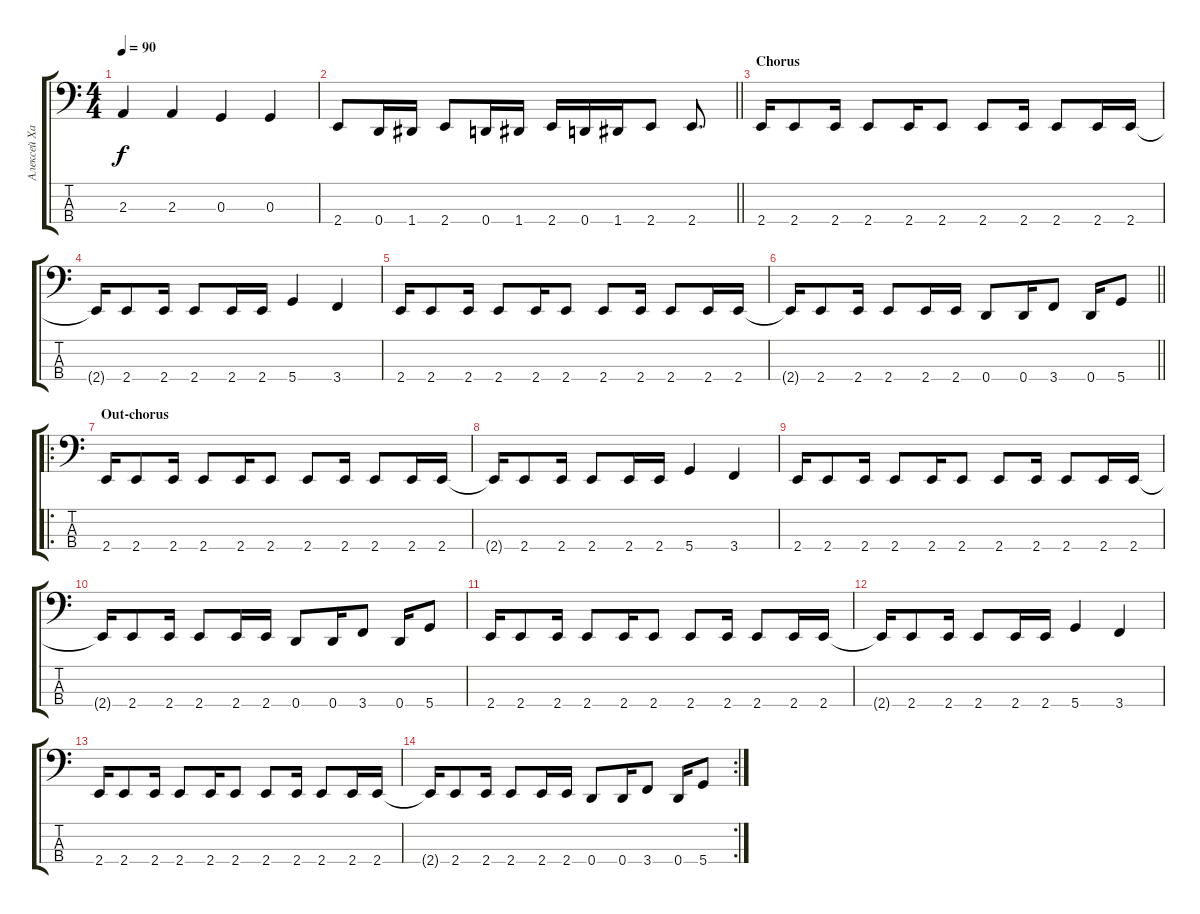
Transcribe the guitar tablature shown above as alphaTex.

\track ("Алексей Харьков" "Алексей Ха") {instrument electricbassfinger}
\staff {score tabs}
\tuning (F2 C2 G1 D1) {hide}
\ts (4 4)
\tempo 90
\clef f4
\ks c
2.3.4{dy f} 2.3.4 0.3.4 0.3.4 |
\barLineRight lightlight
2.4.8 0.4.16 1.4.16 2.4.8 0.4.16 1.4.16 2.4.16 0.4.16 1.4.16 2.4.8 2.4.8{d} |
\section ("" "Chorus")
2.4.16 2.4.8 2.4.16 2.4.8 2.4.16 2.4.8 2.4.8 2.4.16 2.4.8 2.4.16 2.4.16 |
2.4{t}.16 2.4.8 2.4.16 2.4.8 2.4.16 2.4.16 5.4.4 3.4.4 |
2.4.16 2.4.8 2.4.16 2.4.8 2.4.16 2.4.8 2.4.8 2.4.16 2.4.8 2.4.16 2.4.16 |
\barLineRight lightlight
2.4{t}.16 2.4.8 2.4.16 2.4.8 2.4.16 2.4.16 0.4.8 0.4.16 3.4.8 0.4.16 5.4.8 |
\ro
\section ("" "Out-chorus")
2.4.16 2.4.8 2.4.16 2.4.8 2.4.16 2.4.8 2.4.8 2.4.16 2.4.8 2.4.16 2.4.16 |
2.4{t}.16 2.4.8 2.4.16 2.4.8 2.4.16 2.4.16 5.4.4 3.4.4 |
2.4.16 2.4.8 2.4.16 2.4.8 2.4.16 2.4.8 2.4.8 2.4.16 2.4.8 2.4.16 2.4.16 |
2.4{t}.16 2.4.8 2.4.16 2.4.8 2.4.16 2.4.16 0.4.8 0.4.16 3.4.8 0.4.16 5.4.8 |
2.4.16 2.4.8 2.4.16 2.4.8 2.4.16 2.4.8 2.4.8 2.4.16 2.4.8 2.4.16 2.4.16 |
2.4{t}.16 2.4.8 2.4.16 2.4.8 2.4.16 2.4.16 5.4.4 3.4.4 |
2.4.16 2.4.8 2.4.16 2.4.8 2.4.16 2.4.8 2.4.8 2.4.16 2.4.8 2.4.16 2.4.16 |
\rc 2
2.4{t}.16 2.4.8 2.4.16 2.4.8 2.4.16 2.4.16 0.4.8 0.4.16 3.4.8 0.4.16 5.4.8
